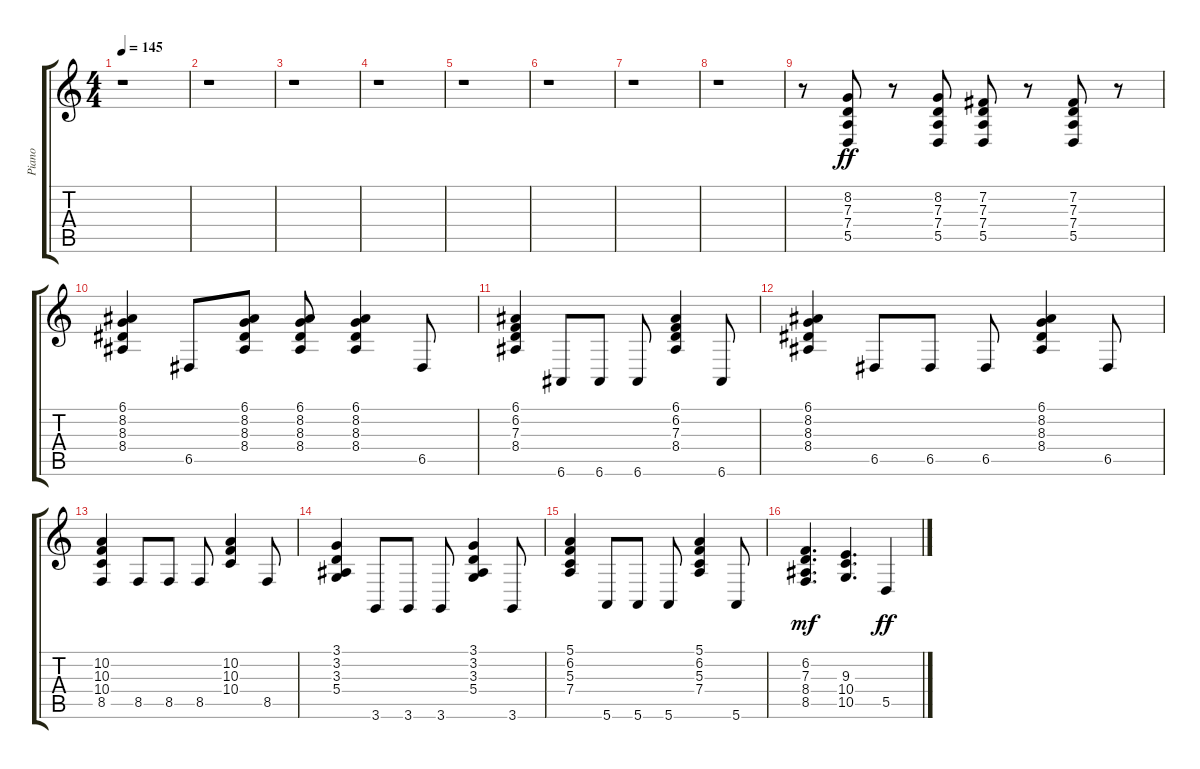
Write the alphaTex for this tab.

\track ("Piano" "Piano") {instrument acousticgrandpiano}
\staff {score tabs}
\tuning (E4 B3 G3 D3 A2 E2) {hide}
\ts (4 4)
\tempo 145
\clef g2
\ks c
r.1{dy f} |
r.1 |
r.1 |
r.1 |
r.1 |
r.1 |
r.1 |
r.1 |
r.8 (8.2 7.3 7.4 5.5).8{dy ff} r.8 (8.2 7.3 7.4 5.5).8 (7.2 7.3 7.4 5.5).8 r.8 (7.2 7.3 7.4 5.5).8 r.8 |
(6.1 8.2 8.3 8.4).4 6.5.8 (6.1 8.2 8.3 8.4).8 (6.1 8.2 8.3 8.4).8 (6.1 8.2 8.3 8.4).4 6.5.8 |
(6.1 6.2 7.3 8.4).4 6.6.8 6.6.8 6.6.8 (6.1 6.2 7.3 8.4).4 6.6.8 |
(6.1 8.2 8.3 8.4).4 6.5.8 6.5.8 6.5.8 (6.1 8.2 8.3 8.4).4 6.5.8 |
(10.2 10.3 10.4 8.5).4 8.5.8 8.5.8 8.5.8 (10.2 10.3 10.4).4 8.5.8 |
(3.1 3.2 3.3 5.4).4 3.6.8 3.6.8 3.6.8 (3.1 3.2 3.3 5.4).4 3.6.8 |
(5.1 6.2 5.3 7.4).4 5.6.8 5.6.8 5.6.8 (5.1 6.2 5.3 7.4).4 5.6.8 |
(6.2 7.3 8.4 8.5).4{d dy mf} (9.3 10.4 10.5).4{d} 5.5.4{dy ff}
